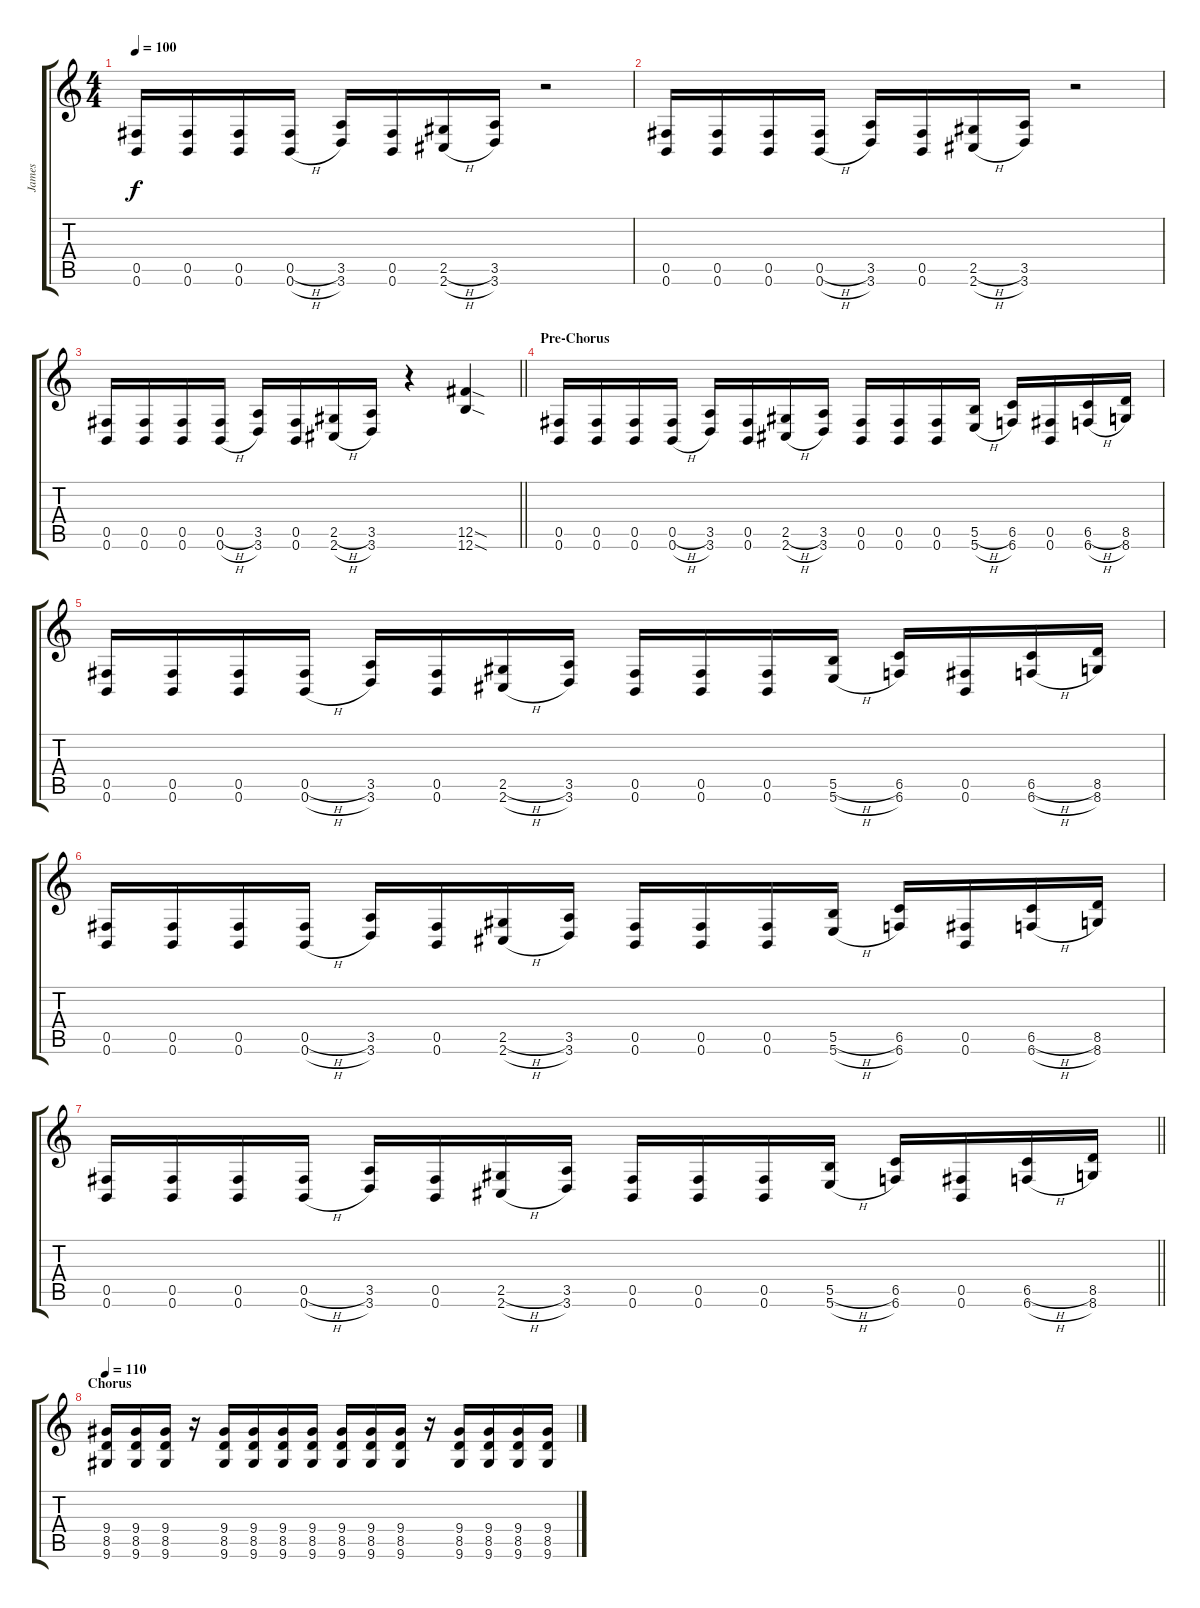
\track ("James" "James") {instrument distortionguitar}
\staff {score tabs}
\tuning (Db4 Ab3 E3 B2 Gb2 B1) {hide}
\ts (4 4)
\tempo 100
\clef g2
\ks c
(0.5 0.6).16{dy f} (0.5 0.6).16 (0.5 0.6).16 (0.5{h} 0.6{h}).16 (3.5 3.6).16 (0.5 0.6).16 (2.5{h} 2.6{h}).16 (3.5 3.6).16 r.2 |
(0.5 0.6).16 (0.5 0.6).16 (0.5 0.6).16 (0.5{h} 0.6{h}).16 (3.5 3.6).16 (0.5 0.6).16 (2.5{h} 2.6{h}).16 (3.5 3.6).16 r.2 |
\barLineRight lightlight
(0.5 0.6).16 (0.5 0.6).16 (0.5 0.6).16 (0.5{h} 0.6{h}).16 (3.5 3.6).16 (0.5 0.6).16 (2.5{h} 2.6{h}).16 (3.5 3.6).16 r.4 (12.5{sod} 12.6{sod}).4 |
\section ("" "Pre-Chorus")
(0.5 0.6).16 (0.5 0.6).16 (0.5 0.6).16 (0.5{h} 0.6{h}).16 (3.5 3.6).16 (0.5 0.6).16 (2.5{h} 2.6{h}).16 (3.5 3.6).16 (0.5 0.6).16 (0.5 0.6).16 (0.5 0.6).16 (5.5{h} 5.6{h}).16 (6.5 6.6).16 (0.5 0.6).16 (6.5{h} 6.6{h}).16 (8.5 8.6).16 |
(0.5 0.6).16 (0.5 0.6).16 (0.5 0.6).16 (0.5{h} 0.6{h}).16 (3.5 3.6).16 (0.5 0.6).16 (2.5{h} 2.6{h}).16 (3.5 3.6).16 (0.5 0.6).16 (0.5 0.6).16 (0.5 0.6).16 (5.5{h} 5.6{h}).16 (6.5 6.6).16 (0.5 0.6).16 (6.5{h} 6.6{h}).16 (8.5 8.6).16 |
(0.5 0.6).16 (0.5 0.6).16 (0.5 0.6).16 (0.5{h} 0.6{h}).16 (3.5 3.6).16 (0.5 0.6).16 (2.5{h} 2.6{h}).16 (3.5 3.6).16 (0.5 0.6).16 (0.5 0.6).16 (0.5 0.6).16 (5.5{h} 5.6{h}).16 (6.5 6.6).16 (0.5 0.6).16 (6.5{h} 6.6{h}).16 (8.5 8.6).16 |
\barLineRight lightlight
(0.5 0.6).16 (0.5 0.6).16 (0.5 0.6).16 (0.5{h} 0.6{h}).16 (3.5 3.6).16 (0.5 0.6).16 (2.5{h} 2.6{h}).16 (3.5 3.6).16 (0.5 0.6).16 (0.5 0.6).16 (0.5 0.6).16 (5.5{h} 5.6{h}).16 (6.5 6.6).16 (0.5 0.6).16 (6.5{h} 6.6{h}).16 (8.5 8.6).16 |
\section ("" "Chorus")
\tempo 110
(9.4 8.5 9.6).16 (9.4 8.5 9.6).16 (9.4 8.5 9.6).16 r.16 (9.4 8.5 9.6).16 (9.4 8.5 9.6).16 (9.4 8.5 9.6).16 (9.4 8.5 9.6).16 (9.4 8.5 9.6).16 (9.4 8.5 9.6).16 (9.4 8.5 9.6).16 r.16 (9.4 8.5 9.6).16 (9.4 8.5 9.6).16 (9.4 8.5 9.6).16 (9.4 8.5 9.6).16
